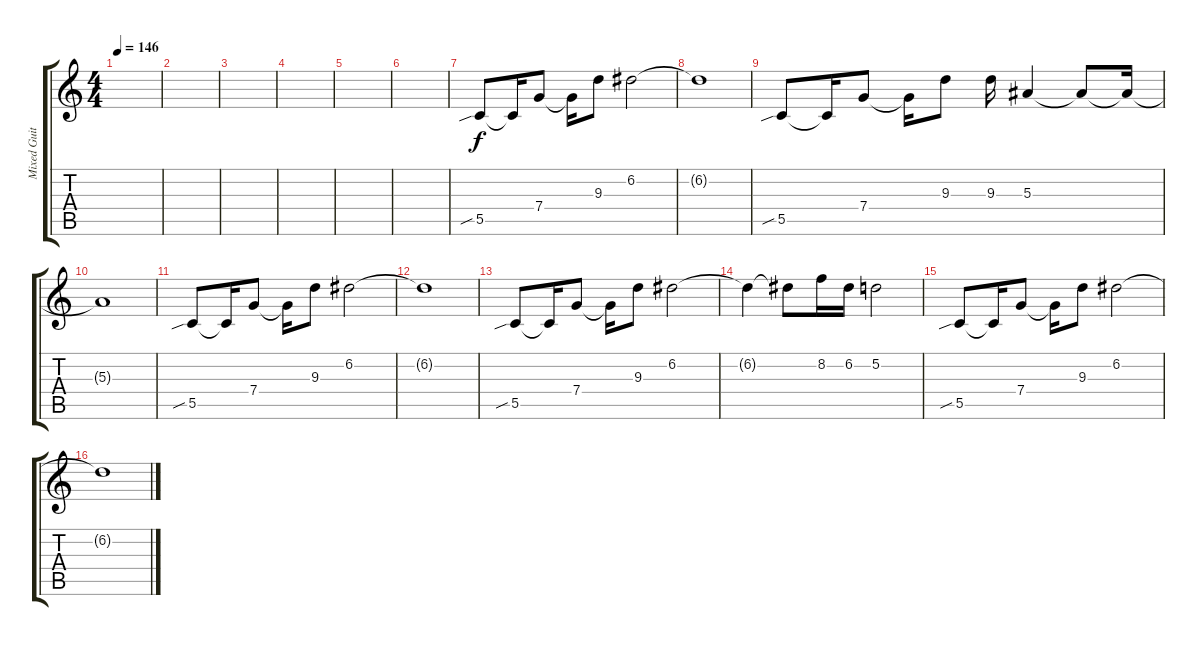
\track ("Mixed Guitar" "Mixed Guit") {instrument distortionguitar}
\staff {score tabs}
\tuning (D4 A3 F3 C3 G2 C2) {hide}
\ts (4 4)
\tempo 146
\clef g2
\ks c
|
|
|
|
|
|
5.5{sib}.8 5.5{t}.16 7.4.8 7.4{t}.16 9.3.8 6.2.2 |
6.2{t}.1 |
5.5{sib}.8 5.5{t}.16 7.4.8 7.4{t}.16 9.3.8 9.3.16 5.3.4 5.3{t}.8 5.3{t}.16 |
5.3{t}.1 |
5.5{sib}.8 5.5{t}.16 7.4.8 7.4{t}.16 9.3.8 6.2.2 |
6.2{t}.1 |
5.5{sib}.8 5.5{t}.16 7.4.8 7.4{t}.16 9.3.8 6.2.2 |
6.2{t}.4 6.2{t}.8 8.2.16 6.2.16 5.2.2 |
5.5{sib}.8 5.5{t}.16 7.4.8 7.4{t}.16 9.3.8 6.2.2 |
6.2{t}.1
